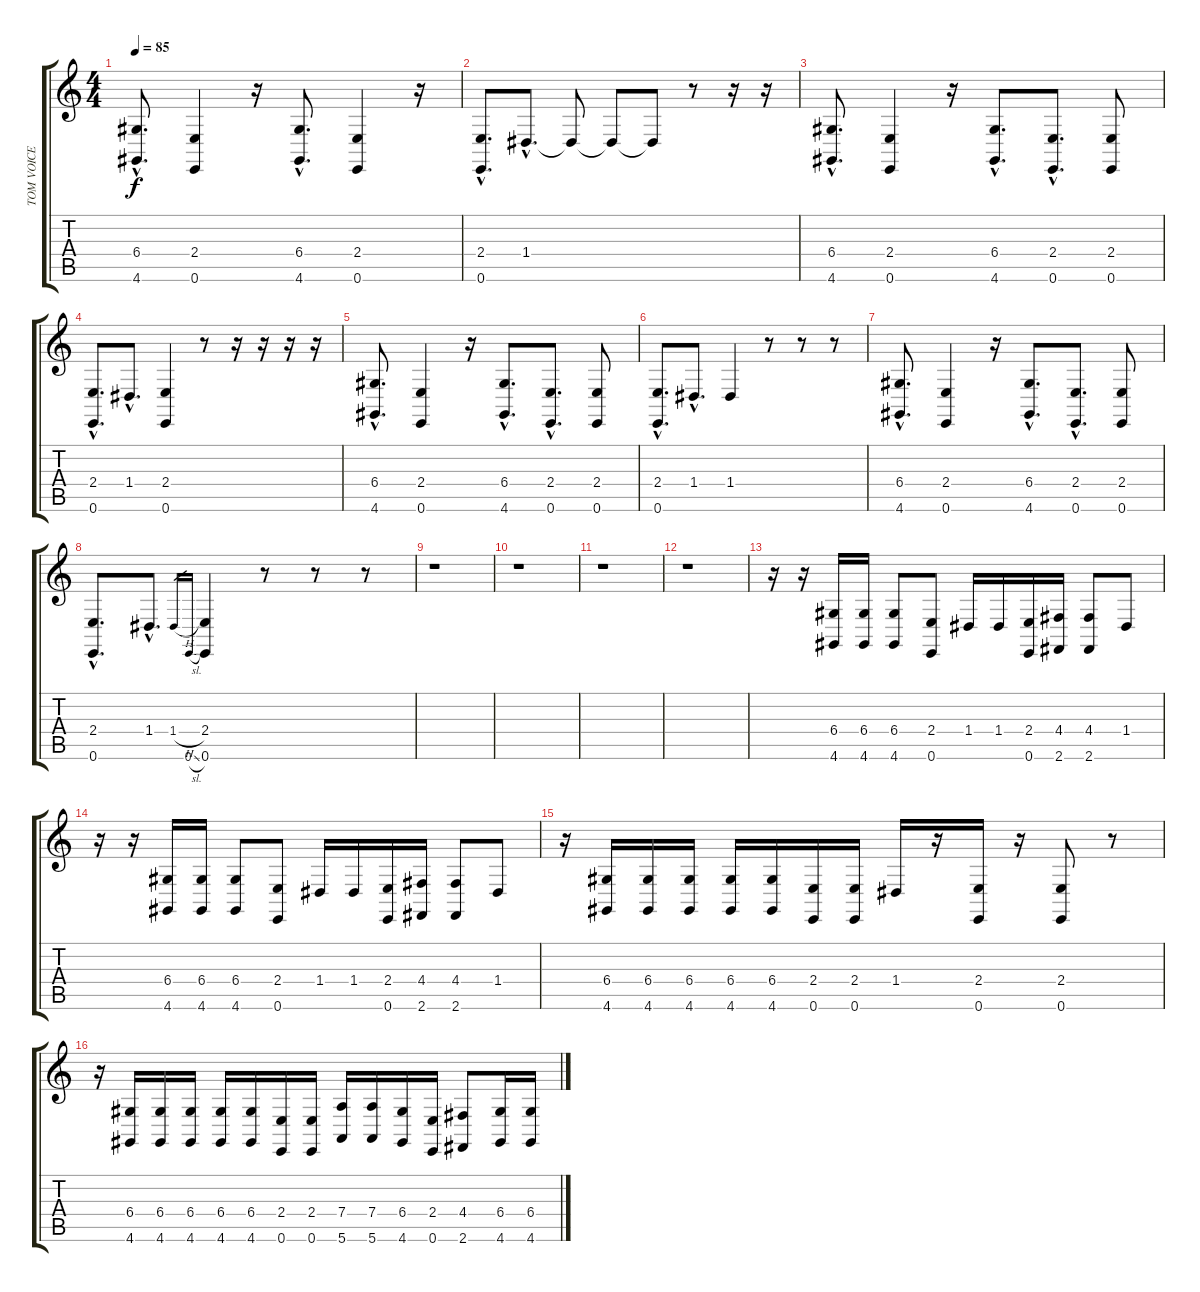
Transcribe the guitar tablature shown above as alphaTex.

\track ("TOM VOICE - TABBED BY PETER B." "TOM VOICE ") {instrument lead2sawtooth}
\staff {score tabs}
\tuning (E4 B3 G3 D3 A2 E2) {hide}
\ts (4 4)
\tempo 85
\clef g2
\ks c
(6.4{hac} 4.6{hac}).8{d dy f} (2.4 0.6).4 r.16 (6.4{hac} 4.6{hac}).8{d} (2.4 0.6).4 r.16 |
(2.4{hac} 0.6{hac}).8{d} 1.4{hac}.8{d} 1.4{t}.8 1.4{t}.8 1.4{t}.8 r.8 r.16 r.16 |
(6.4{hac} 4.6{hac}).8{d} (2.4 0.6).4 r.16 (6.4{hac} 4.6{hac}).8{d} (2.4{hac} 0.6{hac}).8{d} (2.4 0.6).8 |
(2.4{hac} 0.6{hac}).8{d} 1.4{hac}.8{d} (2.4 0.6).4 r.8 r.16 r.16 r.16 r.16 |
(6.4{hac} 4.6{hac}).8{d} (2.4 0.6).4 r.16 (6.4{hac} 4.6{hac}).8{d} (2.4{hac} 0.6{hac}).8{d} (2.4 0.6).8 |
(2.4{hac} 0.6{hac}).8{d} 1.4{hac}.8{d} 1.4.4 r.8 r.8 r.8 |
(6.4{hac} 4.6{hac}).8{d} (2.4 0.6).4 r.16 (6.4{hac} 4.6{hac}).8{d} (2.4{hac} 0.6{hac}).8{d} (2.4 0.6).8 |
(2.4{hac} 0.6{hac}).8{d} 1.4{hac}.8{d} 1.4{h}.16{gr} 0.6{sl}.16{gr} (2.4 0.6).4 r.8 r.8 r.8 |
r.1 |
r.1 |
r.1 |
r.1 |
r.16 r.16 (6.4 4.6).16 (6.4 4.6).16 (6.4 4.6).8 (2.4 0.6).8 1.4.16 1.4.16 (2.4 0.6).16 (4.4 2.6).16 (4.4 2.6).8 1.4.8 |
r.16 r.16 (6.4 4.6).16 (6.4 4.6).16 (6.4 4.6).8 (2.4 0.6).8 1.4.16 1.4.16 (2.4 0.6).16 (4.4 2.6).16 (4.4 2.6).8 1.4.8 |
r.16 (6.4 4.6).16 (6.4 4.6).16 (6.4 4.6).16 (6.4 4.6).16 (6.4 4.6).16 (2.4 0.6).16 (2.4 0.6).16 1.4.16 r.16 (2.4 0.6).16 r.16 (2.4 0.6).8 r.8 |
r.16 (6.4 4.6).16 (6.4 4.6).16 (6.4 4.6).16 (6.4 4.6).16 (6.4 4.6).16 (2.4 0.6).16 (2.4 0.6).16 (7.4 5.6).16 (7.4 5.6).16 (6.4 4.6).16 (2.4 0.6).16 (4.4 2.6).8 (6.4 4.6).16 (6.4 4.6).16
